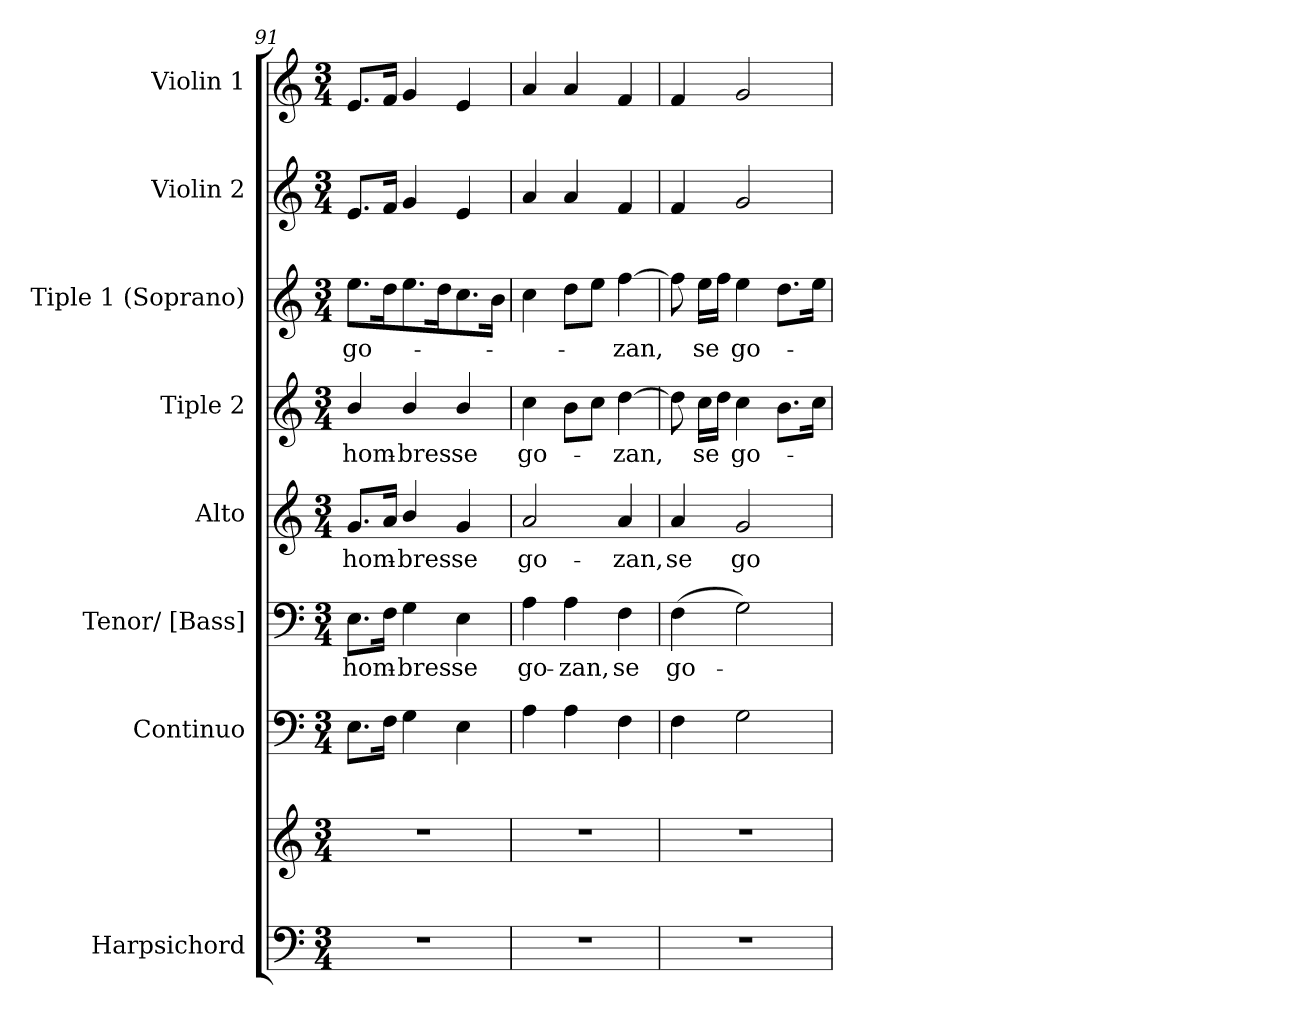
**kern	**kern	**kern	**kern	**text	**kern	**text	**kern	**text	**kern	**text	**kern	**kern
*part8	*part8	*part7	*part6	*part6	*part5	*part5	*part4	*part4	*part3	*part3	*part2	*part1
*staff9	*staff8	*staff7	*staff6	*staff6	*staff5	*staff5	*staff4	*staff4	*staff3	*staff3	*staff2	*staff1
*I"Harpsichord	*	*I"Continuo	*I"Tenor/ [Bass]	*	*I"Alto	*	*I"Tiple 2	*	*I"Tiple 1 (Soprano)	*	*I"Violin 2	*I"Violin 1
*	*	*I'Cont.	*I'T/B.	*	*I'A.	*	*	*	*I'S1.	*	*I'Vln. 2	*I'Vln. 1
*clefF4	*clefG2	*clefF4	*clefF4	*	*clefG2	*	*clefG2	*	*clefG2	*	*clefG2	*clefG2
*k[]	*k[]	*k[]	*k[]	*	*k[]	*	*k[]	*	*k[]	*	*k[]	*k[]
*C:	*C:	*C:	*C:	*	*C:	*	*C:	*	*C:	*	*C:	*C:
*M3/4	*M3/4	*M3/4	*M3/4	*	*M3/4	*	*M3/4	*	*M3/4	*	*M3/4	*M3/4
=91	=91	=91	=91	=91	=91	=91	=91	=91	=91	=91	=91	=91
!LO:N:vis=1	!LO:N:vis=1	!	!	!	!	!	!	!	!	!	!	!
!	!	!	!	!LO:LY:b:color=#000000	!	!	!	!	!	!	!	!
!	!	!	!	!	!	!LO:LY:b:color=#000000	!	!	!	!	!	!
!	!	!	!	!	!	!	!	!LO:LY:b:color=#000000	!	!	!	!
!	!	!	!	!	!	!	!	!	!	!LO:LY:b:color=#000000	!	!
2.r	2.r	8.Ei\L	8.Ei\L	hom-	8.gi/L	hom-	4bi/	hom-	8.eei\L	go-	8.ei/L	8.ei/L
.	.	16Fi\Jk	16Fi\Jk	.	16ai/Jk	.	.	.	16ddi\k	.	16fi/Jk	16fi/Jk
!	!	!	!	!LO:LY:b:color=#000000	!	!	!	!	!	!	!	!
!	!	!	!	!	!	!LO:LY:b:color=#000000	!	!	!	!	!	!
!	!	!	!	!	!	!	!	!LO:LY:b:color=#000000	!	!	!	!
.	.	4Gi\	4Gi\	-bres	4bi/	-bres	4bi/	-bres	8.eei\	.	4gi/	4gi/
.	.	.	.	.	.	.	.	.	16ddi\k	.	.	.
!	!	!	!	!LO:LY:b:color=#000000	!	!	!	!	!	!	!	!
!	!	!	!	!	!	!LO:LY:b:color=#000000	!	!	!	!	!	!
!	!	!	!	!	!	!	!	!LO:LY:b:color=#000000	!	!	!	!
.	.	4Ei\	4Ei\	se	4gi/	se	4bi/	se	8.cci\	.	4ei/	4ei/
.	.	.	.	.	.	.	.	.	16bi\Jk	.	.	.
=92	=92	=92	=92	=92	=92	=92	=92	=92	=92	=92	=92	=92
!LO:N:vis=1	!LO:N:vis=1	!	!	!	!	!	!	!	!	!	!	!
!	!	!	!	!LO:LY:b:color=#000000	!	!	!	!	!	!	!	!
!	!	!	!	!	!	!LO:LY:b:color=#000000	!	!	!	!	!	!
!	!	!	!	!	!	!	!	!LO:LY:b:color=#000000	!	!	!	!
2.r	2.r	4Ai\	4Ai\	go-	2ai/	go-	4cci\	go-	4cci\	.	4ai/	4ai/
!	!	!	!	!LO:LY:b:color=#000000	!	!	!	!	!	!	!	!
.	.	4Ai\	4Ai\	-zan,	.	.	8bi\L	.	8ddi\L	.	4ai/	4ai/
.	.	.	.	.	.	.	8cci\J	.	8eei\J	.	.	.
!	!	!	!	!LO:LY:b:color=#000000	!	!	!	!	!	!	!	!
!	!	!	!	!	!	!LO:LY:b:color=#000000	!	!	!	!	!	!
!	!	!	!	!	!	!	!	!LO:LY:b:color=#000000	!	!	!	!
!	!	!	!	!	!	!	!	!	!	!LO:LY:b:color=#000000	!	!
.	.	4Fi\	4Fi\	se	4ai/	-zan,	[4ddi\	-zan,	[4ffi\	-zan,	4fi/	4fi/
=93	=93	=93	=93	=93	=93	=93	=93	=93	=93	=93	=93	=93
!LO:N:vis=1	!LO:N:vis=1	!	!	!	!	!	!	!	!	!	!	!
!	!	!	!	!LO:LY:b:color=#000000	!	!	!	!	!	!	!	!
!	!	!	!	!	!	!LO:LY:b:color=#000000	!	!	!	!	!	!
2.r	2.r	4Fi\	(4Fi\	go-	4ai/	se	8ddi\]	.	8ffi\]	.	4fi/	4fi/
!	!	!	!	!	!	!	!	!LO:LY:b:color=#000000	!	!	!	!
!	!	!	!	!	!	!	!	!	!	!LO:LY:b:color=#000000	!	!
.	.	.	.	.	.	.	16cci\LL	se	16eei\LL	se	.	.
.	.	.	.	.	.	.	16ddi\JJ	.	16ffi\JJ	.	.	.
!	!	!	!	!	!	!LO:LY:b:color=#000000	!	!	!	!	!	!
!	!	!	!	!	!	!	!	!LO:LY:b:color=#000000	!	!	!	!
!	!	!	!	!	!	!	!	!	!	!LO:LY:b:color=#000000	!	!
.	.	2Gi\	2Gi\)	.	2gi/	go-	4cci\	go-	4eei\	go-	2gi/	2gi/
.	.	.	.	.	.	.	8.bi\L	.	8.ddi\L	.	.	.
.	.	.	.	.	.	.	16cci\Jk	.	16eei\Jk	.	.	.
=	=	=	=	=	=	=	=	=	=	=	=	=
*-	*-	*-	*-	*-	*-	*-	*-	*-	*-	*-	*-	*-
